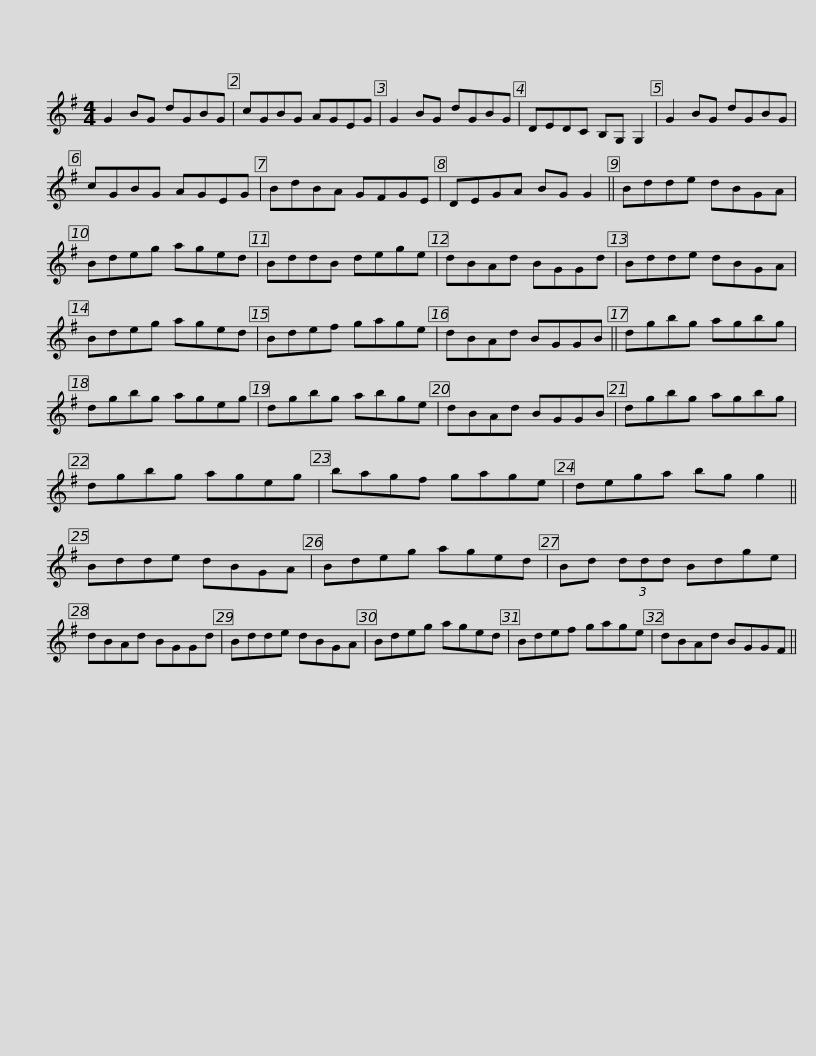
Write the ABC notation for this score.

X:1
L:1/8
M:4/4
I:linebreak $
K:G
V:1 treble
V:1
 G2 BG dGBG | cGBG AGEG | G2 BG dGBG | DEDC B,G, G,2 | G2 BG dGBG | %5
 cGBG AGEG |$ BdBA GFGE | DEGA BG G2 || Bdde dBGA | Bdeg aged | %10
 BddB dege |$ dBAd BGGd | Bdde dBGA | Bdeg aged | Bdef gage | %15
 dBAd BGGB ||$ dgbg agbg | dgbg ageg | dgbg abge | dBAd BGGB | %20
 dgbg agbg |$ dgbg ageg | bagf gage | dega bg g2 || Bdde dBGA | %25
 Bdeg aged |$ Bd (3ddd Bdge | dBAd BGGd | Bdde dBGA | Bdeg aged | %30
 Bdef gage |$ dBAd BGGF || %32
